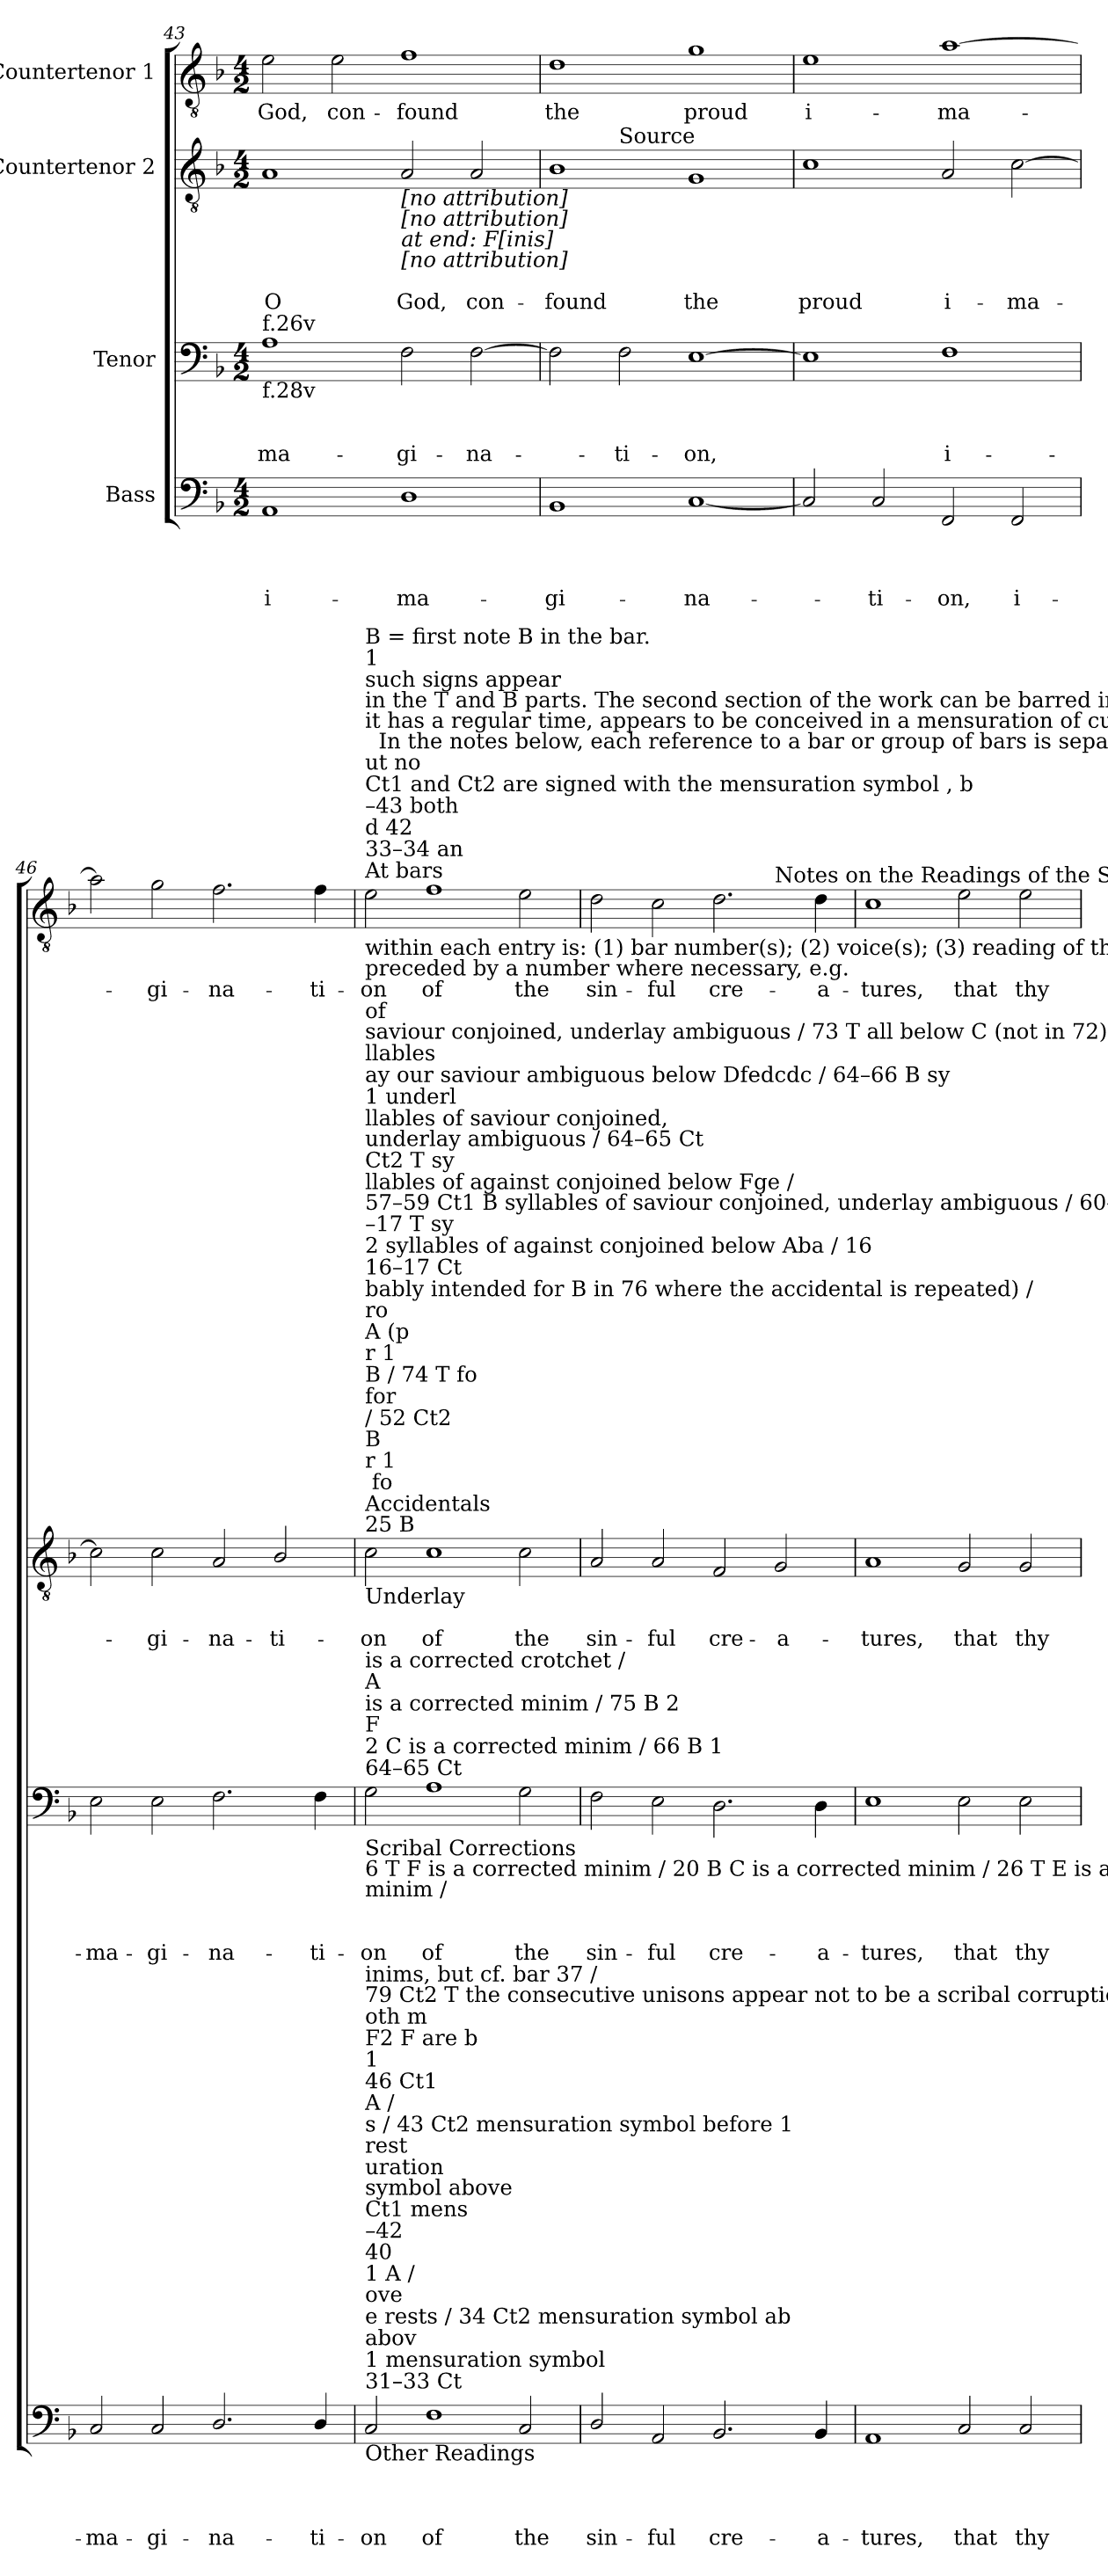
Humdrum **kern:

**kern	**text	**text	**text	**text	**kern	**text	**text	**text	**kern	**text	**text	**kern	**text
*part4	*part4	*part4	*part4	*part4	*part3	*part3	*part3	*part3	*part2	*part2	*part2	*part1	*part1
*staff4	*staff4	*staff4	*staff4	*staff4	*staff3	*staff3	*staff3	*staff3	*staff2	*staff2	*staff2	*staff1	*staff1
*I"Bass	*	*	*	*	*I"Tenor	*	*	*	*I"Countertenor 2	*	*	*I"Countertenor 1	*
*clefF4	*	*	*	*	*clefF4	*	*	*	*clefGv2	*	*	*clefGv2	*
*k[b-]	*	*	*	*	*k[b-]	*	*	*	*k[b-]	*	*	*k[b-]	*
*F:	*	*	*	*	*F:	*	*	*	*F:	*	*	*F:	*
*M4/2	*	*	*	*	*M4/2	*	*	*	*M4/2	*	*	*M4/2	*
=43	=43	=43	=43	=43	=43	=43	=43	=43	=43	=43	=43	=43	=43
!	!	!	!	!	!LO:TX:a:t=f.26v	!	!	!	!	!	!	!	!
!	!	!	!	!	!LO:TX:b:t=f.28v	!	!	!	!	!	!	!	!
!	!	!	!	!LO:LY:b	!	!	!	!LO:LY:b:rj	!	!	!LO:LY:b:rj	!	!LO:LY:b
1AA	.	.	.	i-	1A	.	.	-ma-	1A	.	O	2e\	God,
!	!	!	!	!	!	!	!	!	!	!	!	!	!LO:LY:b
.	.	.	.	.	.	.	.	.	.	.	.	2e\	con-
!	!	!	!	!	!	!	!	!	!LO:TX:b:t=[no attribution]\n[no attribution]\nat end&colon; F[inis] quod Feryng\n[no attribution]	!	!	!	!
!	!	!	!	!LO:LY:b	!	!	!	!LO:LY:b:rj	!	!	!LO:LY:b:rj	!	!LO:LY:b
1D	.	.	.	-ma-	2F\	.	.	-gi-	2A/	.	God,	1f	-found
!	!	!	!	!	!	!	!	!LO:LY:b:rj	!	!	!LO:LY:b:rj	!	!
.	.	.	.	.	[>2F\	.	.	-na-	2A/	.	con-	.	.
=44!	=44!	=44!	=44!	=44!	=44!	=44!	=44!	=44!	=44!	=44!	=44!	=44!	=44!
!	!	!	!	!LO:LY:b	!	!	!	!	!	!	!LO:LY:b:rj	!	!LO:LY:b
*	*	*	*	*	*	*	*	*	*^	*	*	*	*
1BB-	.	.	.	-gi-	2F\]	.	.	.	1B-	2ryy	.	-found	1d	the
!	!	!	!	!	!	!	!	!	!	!LO:TX:a:t=Source	!	!	!	!
!	!	!	!	!	!	!	!	!LO:LY:b:rj	!	!	!	!	!	!
.	.	.	.	.	2F\	.	.	-ti-	.	1.ryy	.	.	.	.
!	!	!	!	!LO:LY:b	!	!	!	!LO:LY:b:rj	!	!	!	!LO:LY:b:rj	!	!LO:LY:b
[<1C	.	.	.	-na-	[>1E	.	.	-on,	1G	.	.	the	1g	proud
=45!	=45!	=45!	=45!	=45!	=45!	=45!	=45!	=45!	=45!	=45!	=45!	=45!	=45!	=45!
!	!	!	!	!	!	!	!	!	!	!	!	!LO:LY:b:rj	!	!LO:LY:b
*	*	*	*	*	*	*	*	*	*v	*v	*	*	*	*
2C/]	.	.	.	.	1E]	.	.	.	1c	.	proud	1e	i-
!	!	!	!	!LO:LY:b	!	!	!	!	!	!	!	!	!
2C/	.	.	.	-ti-	.	.	.	.	.	.	.	.	.
!	!	!	!	!LO:LY:b	!	!	!	!LO:LY:b:rj	!	!	!LO:LY:b:rj	!	!LO:LY:b
2FF/	.	.	.	-on,	1F	.	.	i-	2A/	.	i-	[>1a	-ma-
!	!	!	!	!LO:LY:b	!	!	!	!	!	!	!LO:LY:b:rj	!	!
2FF/	.	.	.	i-	.	.	.	.	[>2c\	.	-ma-	.	.
=46!	=46!	=46!	=46!	=46!	=46!	=46!	=46!	=46!	=46!	=46!	=46!	=46!	=46!
!	!	!	!	!LO:LY:b	!	!	!	!LO:LY:b:rj	!	!	!	!	!
2C/	.	.	.	-ma-	2E\	.	.	-ma-	2c\]	.	.	2a\]	.
!	!	!	!	!LO:LY:b	!	!	!	!LO:LY:b:rj	!	!	!LO:LY:b:rj	!	!LO:LY:b
2C/	.	.	.	-gi-	2E\	.	.	-gi-	2c\	.	-gi-	2g\	-gi-
!	!	!	!	!LO:LY:b	!	!	!	!LO:LY:b:rj	!	!	!LO:LY:b:rj	!	!LO:LY:b
2.D/	.	.	.	-na-	2.F\	.	.	-na-	2A/	.	-na-	2.f\	-na-
!	!	!	!	!	!	!	!	!	!	!	!LO:LY:b:rj	!	!
.	.	.	.	.	.	.	.	.	2B-/	.	-ti-	.	.
!	!	!	!	!LO:LY:b	!	!	!	!LO:LY:b:rj	!	!	!	!	!LO:LY:b
4D/	.	.	.	-ti-	4F\	.	.	-ti-	.	.	.	4f\	-ti-
!!LO:LB:g=z
=47!	=47!	=47!	=47!	=47!	=47!	=47!	=47!	=47!	=47!	=47!	=47!	=47!	=47!
!	!	!	!	!	!	!	!	!	!	!	!	!LO:TX:a:t=At bars	!
!	!	!	!	!	!	!	!	!	!	!	!	!LO:TX:t=33–34 an	!
!	!	!	!	!	!	!	!	!	!	!	!	!LO:TX:t=d 42	!
!	!	!	!	!	!	!	!	!	!	!	!	!LO:TX:t=–43 both	!
!	!	!	!	!	!	!	!	!	!	!	!	!LO:TX:t=Ct1 and Ct2 are signed with the mensuration symbol , b	!
!	!	!	!	!	!	!	!	!	!	!	!	!LO:TX:t=ut no	!
!	!	!	!	!	!	!	!	!	!	!	!	!LO:TX:t=such signs appear\nin the T and B parts. The second section of the work can be barred in tempus perfectum, but the music, insofar as\nit has a regular time, appears to be conceived in a mensuration of cut C.\n    In the notes below, each reference to a bar or group of bars is separated by an oblique stroke. The order	!
!	!	!	!	!	!	!	!	!	!	!	!	!LO:TX:b:t=within each entry is&colon; (1) bar number(s); (2) voice(s); (3) reading of the source. Pitches are in capital letters,\npreceded by a number where necessary, e.g.	!
!	!	!	!	!	!	!	!	!	!	!	!	!LO:TX:t=1	!
!	!	!	!	!	!	!	!	!	!	!	!	!LO:TX:t=B = first note B in the bar.	!
!	!	!	!	!	!	!	!	!	!LO:TX:a:t=Accidentals\n25 B	!	!	!	!
!	!	!	!	!	!	!	!	!	!LO:TX:t= fo	!	!	!	!
!	!	!	!	!	!	!	!	!	!LO:TX:t=r 1	!	!	!	!
!	!	!	!	!	!	!	!	!	!LO:TX:t=B	!	!	!	!
!	!	!	!	!	!	!	!	!	!LO:TX:t=/ 52 Ct2	!	!	!	!
!	!	!	!	!	!	!	!	!	!LO:TX:t=for	!	!	!	!
!	!	!	!	!	!	!	!	!	!LO:TX:t=B / 74 T  fo	!	!	!	!
!	!	!	!	!	!	!	!	!	!LO:TX:t=r 1	!	!	!	!
!	!	!	!	!	!	!	!	!	!LO:TX:t=A (p	!	!	!	!
!	!	!	!	!	!	!	!	!	!LO:TX:t=ro	!	!	!	!
!	!	!	!	!	!	!	!	!	!LO:TX:t=bably intended for B in 76 where the accidental is repeated) /	!	!	!	!
!	!	!	!	!	!	!	!	!	!LO:TX:b:t=Underlay	!	!	!	!
!	!	!	!	!	!	!	!	!	!LO:TX:t=16–17 Ct	!	!	!	!
!	!	!	!	!	!	!	!	!	!LO:TX:t=2 syllables of against conjoined below Aba / 16	!	!	!	!
!	!	!	!	!	!	!	!	!	!LO:TX:t=–17 T sy	!	!	!	!
!	!	!	!	!	!	!	!	!	!LO:TX:t=llables of against conjoined below Fge /\n57–59 Ct1 B syllables of saviour conjoined, underlay ambiguous / 60–62	!	!	!	!
!	!	!	!	!	!	!	!	!	!LO:TX:t=Ct2 T sy	!	!	!	!
!	!	!	!	!	!	!	!	!	!LO:TX:t=llables of saviour conjoined,\nunderlay ambiguous / 64–65 Ct	!	!	!	!
!	!	!	!	!	!	!	!	!	!LO:TX:t=1 underl	!	!	!	!
!	!	!	!	!	!	!	!	!	!LO:TX:t=ay our saviour ambiguous below Dfedcdc / 64–66 B sy	!	!	!	!
!	!	!	!	!	!	!	!	!	!LO:TX:t=llables	!	!	!	!
!	!	!	!	!	!	!	!	!	!LO:TX:t=of\nsaviour conjoined, underlay ambiguous / 73 T all below C (not in 72) / 82 B -men below F, (83) A- below C /	!	!	!	!
!	!	!	!	!	!LO:TX:b:t=Scribal Corrections\n6 T F is a corrected minim / 20 B C is a corrected minim / 26 T E is a corrected minim / 52 T F is a corrected\nminim /	!	!	!	!	!	!	!	!
!	!	!	!	!	!LO:TX:t=64–65 Ct	!	!	!	!	!	!	!	!
!	!	!	!	!	!LO:TX:t=2 C is a corrected minim / 66 B 1	!	!	!	!	!	!	!	!
!	!	!	!	!	!LO:TX:t=F	!	!	!	!	!	!	!	!
!	!	!	!	!	!LO:TX:t=is a corrected minim / 75 B 2	!	!	!	!	!	!	!	!
!	!	!	!	!	!LO:TX:t=A	!	!	!	!	!	!	!	!
!	!	!	!	!	!LO:TX:t=is a corrected crotchet /	!	!	!	!	!	!	!	!
!LO:TX:b:t=Other Readings	!	!	!	!	!	!	!	!	!	!	!	!	!
!LO:TX:t=31–33 Ct	!	!	!	!	!	!	!	!	!	!	!	!	!
!LO:TX:t=1 mensuration symbol	!	!	!	!	!	!	!	!	!	!	!	!	!
!LO:TX:t=abov	!	!	!	!	!	!	!	!	!	!	!	!	!
!LO:TX:t=e rests / 34 Ct2 mensuration symbol  ab	!	!	!	!	!	!	!	!	!	!	!	!	!
!LO:TX:t=ove	!	!	!	!	!	!	!	!	!	!	!	!	!
!LO:TX:t=1 A /	!	!	!	!	!	!	!	!	!	!	!	!	!
!LO:TX:t=40	!	!	!	!	!	!	!	!	!	!	!	!	!
!LO:TX:t=–42	!	!	!	!	!	!	!	!	!	!	!	!	!
!LO:TX:t=Ct1 mens	!	!	!	!	!	!	!	!	!	!	!	!	!
!LO:TX:t=uration\nsymbol  above	!	!	!	!	!	!	!	!	!	!	!	!	!
!LO:TX:t=rest	!	!	!	!	!	!	!	!	!	!	!	!	!
!LO:TX:t=s / 43 Ct2 mensuration symbol  before 1	!	!	!	!	!	!	!	!	!	!	!	!	!
!LO:TX:t=A /	!	!	!	!	!	!	!	!	!	!	!	!	!
!LO:TX:t=46 Ct1	!	!	!	!	!	!	!	!	!	!	!	!	!
!LO:TX:t=1	!	!	!	!	!	!	!	!	!	!	!	!	!
!LO:TX:t=F2 F are b	!	!	!	!	!	!	!	!	!	!	!	!	!
!LO:TX:t=oth m	!	!	!	!	!	!	!	!	!	!	!	!	!
!LO:TX:t=inims, but cf. bar 37 /\n79 Ct2 T the consecutive unisons appear not to be a scribal corruption /	!	!	!	!	!	!	!	!	!	!	!	!	!
!	!	!	!	!LO:LY:b	!	!	!	!LO:LY:b:rj	!	!	!LO:LY:b:rj	!	!LO:LY:b
2C/	.	.	.	-on	2G\	.	.	-on	2c\	.	-on	2e\	-on
!	!	!	!	!LO:LY:b	!	!	!	!LO:LY:b:rj	!	!	!LO:LY:b:rj	!	!LO:LY:b
1F	.	.	.	of	1A	.	.	of	1c	.	of	1f	of
!	!	!	!	!LO:LY:b	!	!	!	!LO:LY:b:rj	!	!	!LO:LY:b:rj	!	!LO:LY:b
2C/	.	.	.	the	2G\	.	.	the	2c\	.	the	2e\	the
=48!	=48!	=48!	=48!	=48!	=48!	=48!	=48!	=48!	=48!	=48!	=48!	=48!	=48!
!	!	!	!	!LO:LY:b	!	!	!	!LO:LY:b:rj	!	!	!LO:LY:b:rj	!	!LO:LY:b
*	*	*	*	*	*	*	*	*	*	*	*	*^	*
2D/	.	.	.	sin-	2F\	.	.	sin-	2A/	.	sin-	2d\	1.ryy	sin-
!	!	!	!	!LO:LY:b	!	!	!	!LO:LY:b:rj	!	!	!LO:LY:b:rj	!	!	!LO:LY:b
2AA/	.	.	.	-ful	2E\	.	.	-ful	2A/	.	-ful	2c\	.	-ful
!	!	!	!	!LO:LY:b	!	!	!	!LO:LY:b:rj	!	!	!LO:LY:b:rj	!	!	!LO:LY:b
2.BB-/	.	.	.	cre-	2.D\	.	.	cre-	2F/	.	cre-	2.d\	.	cre-
!	!	!	!	!	!	!	!	!	!	!	!	!	!LO:TX:a:t=Notes on the Readings of the Source	!
!	!	!	!	!	!	!	!	!	!	!	!LO:LY:b:rj	!	!	!
.	.	.	.	.	.	.	.	.	2G/	.	-a-	.	2ryy	.
!	!	!	!	!LO:LY:b	!	!	!	!LO:LY:b:rj	!	!	!	!	!	!LO:LY:b
4BB-/	.	.	.	-a-	4D\	.	.	-a-	.	.	.	4d\	.	-a-
=49!	=49!	=49!	=49!	=49!	=49!	=49!	=49!	=49!	=49!	=49!	=49!	=49!	=49!	=49!
!	!	!	!	!LO:LY:b	!	!	!	!LO:LY:b:rj	!	!	!LO:LY:b:rj	!	!	!LO:LY:b
*	*	*	*	*	*	*	*	*	*	*	*	*v	*v	*
1AA	.	.	.	-tures,	1E	.	.	-tures,	1A	.	-tures,	1c	-tures,
!	!	!	!	!LO:LY:b	!	!	!	!LO:LY:b:rj	!	!	!LO:LY:b:rj	!	!LO:LY:b
2C/	.	.	.	that	2E\	.	.	that	2G/	.	that	2e\	that
!	!	!	!	!LO:LY:b	!	!	!	!LO:LY:b:rj	!	!	!LO:LY:b:rj	!	!LO:LY:b
2C/	.	.	.	thy	2E\	.	.	thy	2G/	.	thy	2e\	thy
=!	=!	=!	=!	=!	=!	=!	=!	=!	=!	=!	=!	=!	=!
*-	*-	*-	*-	*-	*-	*-	*-	*-	*-	*-	*-	*-	*-
